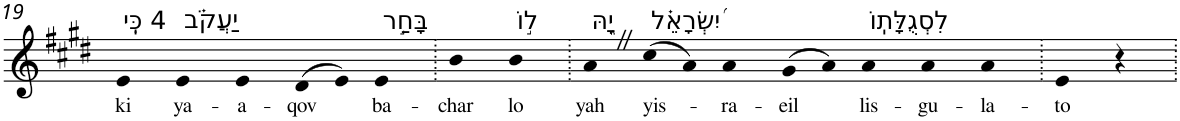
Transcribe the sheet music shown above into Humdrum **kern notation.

**kern	**text
*part1	*part1
*staff1	*staff1
*I"Piano	*
*I'Pno	*
!!LO:PB:g=z
*clefG2	*
*k[f#c#g#d#]	*
*E:	*
=19	=19
!LO:TX:a:t=4 כִּֽי	!
!	!LO:LY:b
4e	ki
!LO:TX:a:t=יַעֲקֹ֗ב	!
!	!LO:LY:b
4e	ya-
!	!LO:LY:b
4e	-a-
!	!LO:LY:b
(>8d#	-qov
8e)	.
!LO:TX:a:t=בָּחַ֣ר	!
!	!LO:LY:b
4e	ba-
=20.	=20.
!	!LO:LY:b
4b	-char
!LO:TX:a:t=ל֣וֹ	!
!	!LO:LY:b
4b	lo
=21.	=21.
!LO:TX:a:t=יָ֑הּ	!
!	!LO:LY:b
4aZ	yah
!LO:TX:a:t=יִ֝שְׂרָאֵ֗ל	!
!	!LO:LY:b
(>8cc#	yis-
8a)	.
!	!LO:LY:b
4a	-ra-
!	!LO:LY:b
(>8g#	-eil
8a)	.
!LO:TX:a:t=לִסְגֻלָּתֽוֹ	!
!	!LO:LY:b
4a	lis-
!	!LO:LY:b
4a	-gu-
!	!LO:LY:b
4a	-la-
=22.	=22.
!	!LO:LY:b
4e	-to
4r	.
=.	=.
*-	*-
